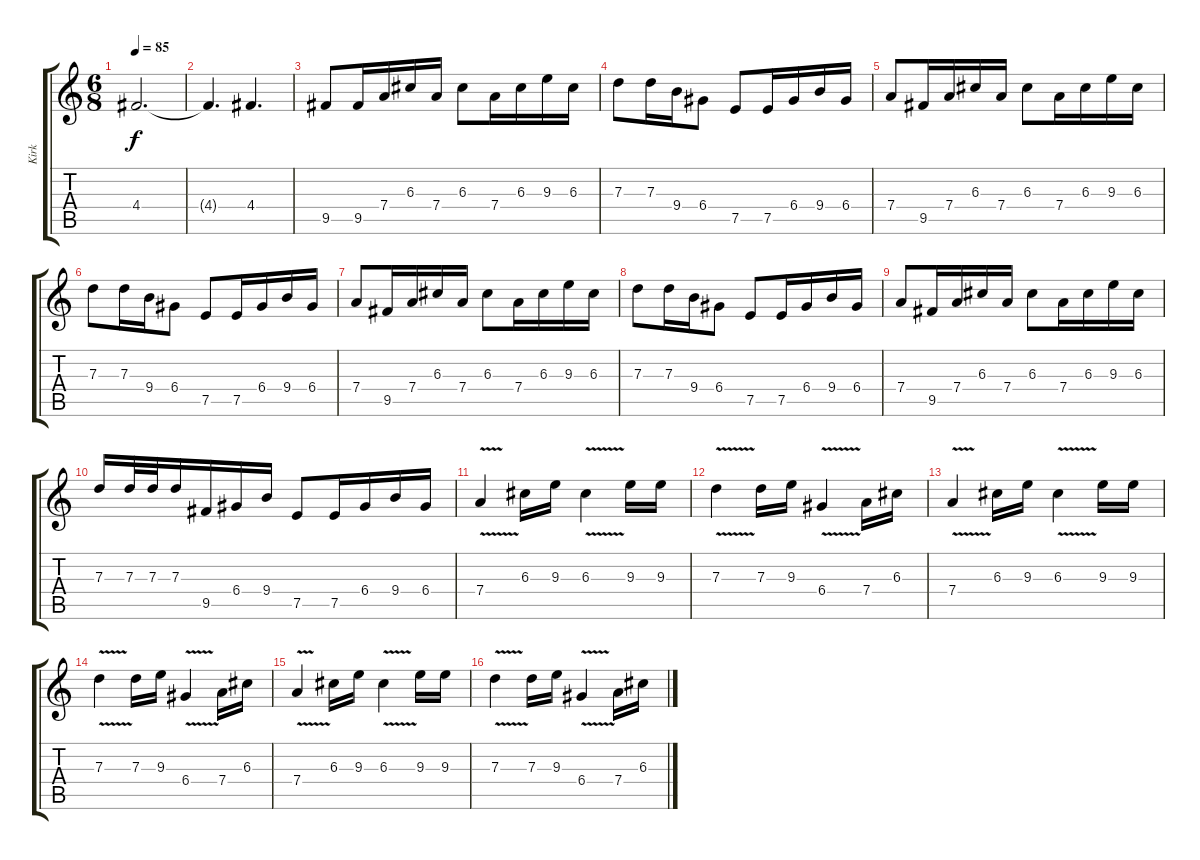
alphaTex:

\track ("Kirk" "Kirk") {instrument distortionguitar}
\staff {score tabs}
\tuning (E4 B3 G3 D3 A2 E2) {hide}
\ts (6 8)
\tempo 85
\clef g2
\ks c
4.4.2{d dy f} |
4.4{t}.4{d} 4.4.4{d} |
9.5.8 9.5.16 7.4.16 6.3.16 7.4.16 6.3.8 7.4.16 6.3.16 9.3.16 6.3.16 |
7.3.8 7.3.16 9.4.16 6.4.8 7.5.8 7.5.16 6.4.16 9.4.16 6.4.16 |
7.4.8 9.5.16 7.4.16 6.3.16 7.4.16 6.3.8 7.4.16 6.3.16 9.3.16 6.3.16 |
7.3.8 7.3.16 9.4.16 6.4.8 7.5.8 7.5.16 6.4.16 9.4.16 6.4.16 |
7.4.8 9.5.16 7.4.16 6.3.16 7.4.16 6.3.8 7.4.16 6.3.16 9.3.16 6.3.16 |
7.3.8 7.3.16 9.4.16 6.4.8 7.5.8 7.5.16 6.4.16 9.4.16 6.4.16 |
7.4.8 9.5.16 7.4.16 6.3.16 7.4.16 6.3.8 7.4.16 6.3.16 9.3.16 6.3.16 |
7.3.16 7.3.32 7.3.32 7.3.16 9.5.16 6.4.16 9.4.16 7.5.8 7.5.16 6.4.16 9.4.16 6.4.16 |
7.4{v}.4 6.3.16 9.3.16 6.3{v}.4 9.3.16 9.3.16 |
7.3{v}.4 7.3.16 9.3.16 6.4{v}.4 7.4.16 6.3.16 |
7.4{v}.4 6.3.16 9.3.16 6.3{v}.4 9.3.16 9.3.16 |
7.3{v}.4 7.3.16 9.3.16 6.4{v}.4 7.4.16 6.3.16 |
7.4{v}.4 6.3.16 9.3.16 6.3{v}.4 9.3.16 9.3.16 |
7.3{v}.4 7.3.16 9.3.16 6.4{v}.4 7.4.16 6.3.16
